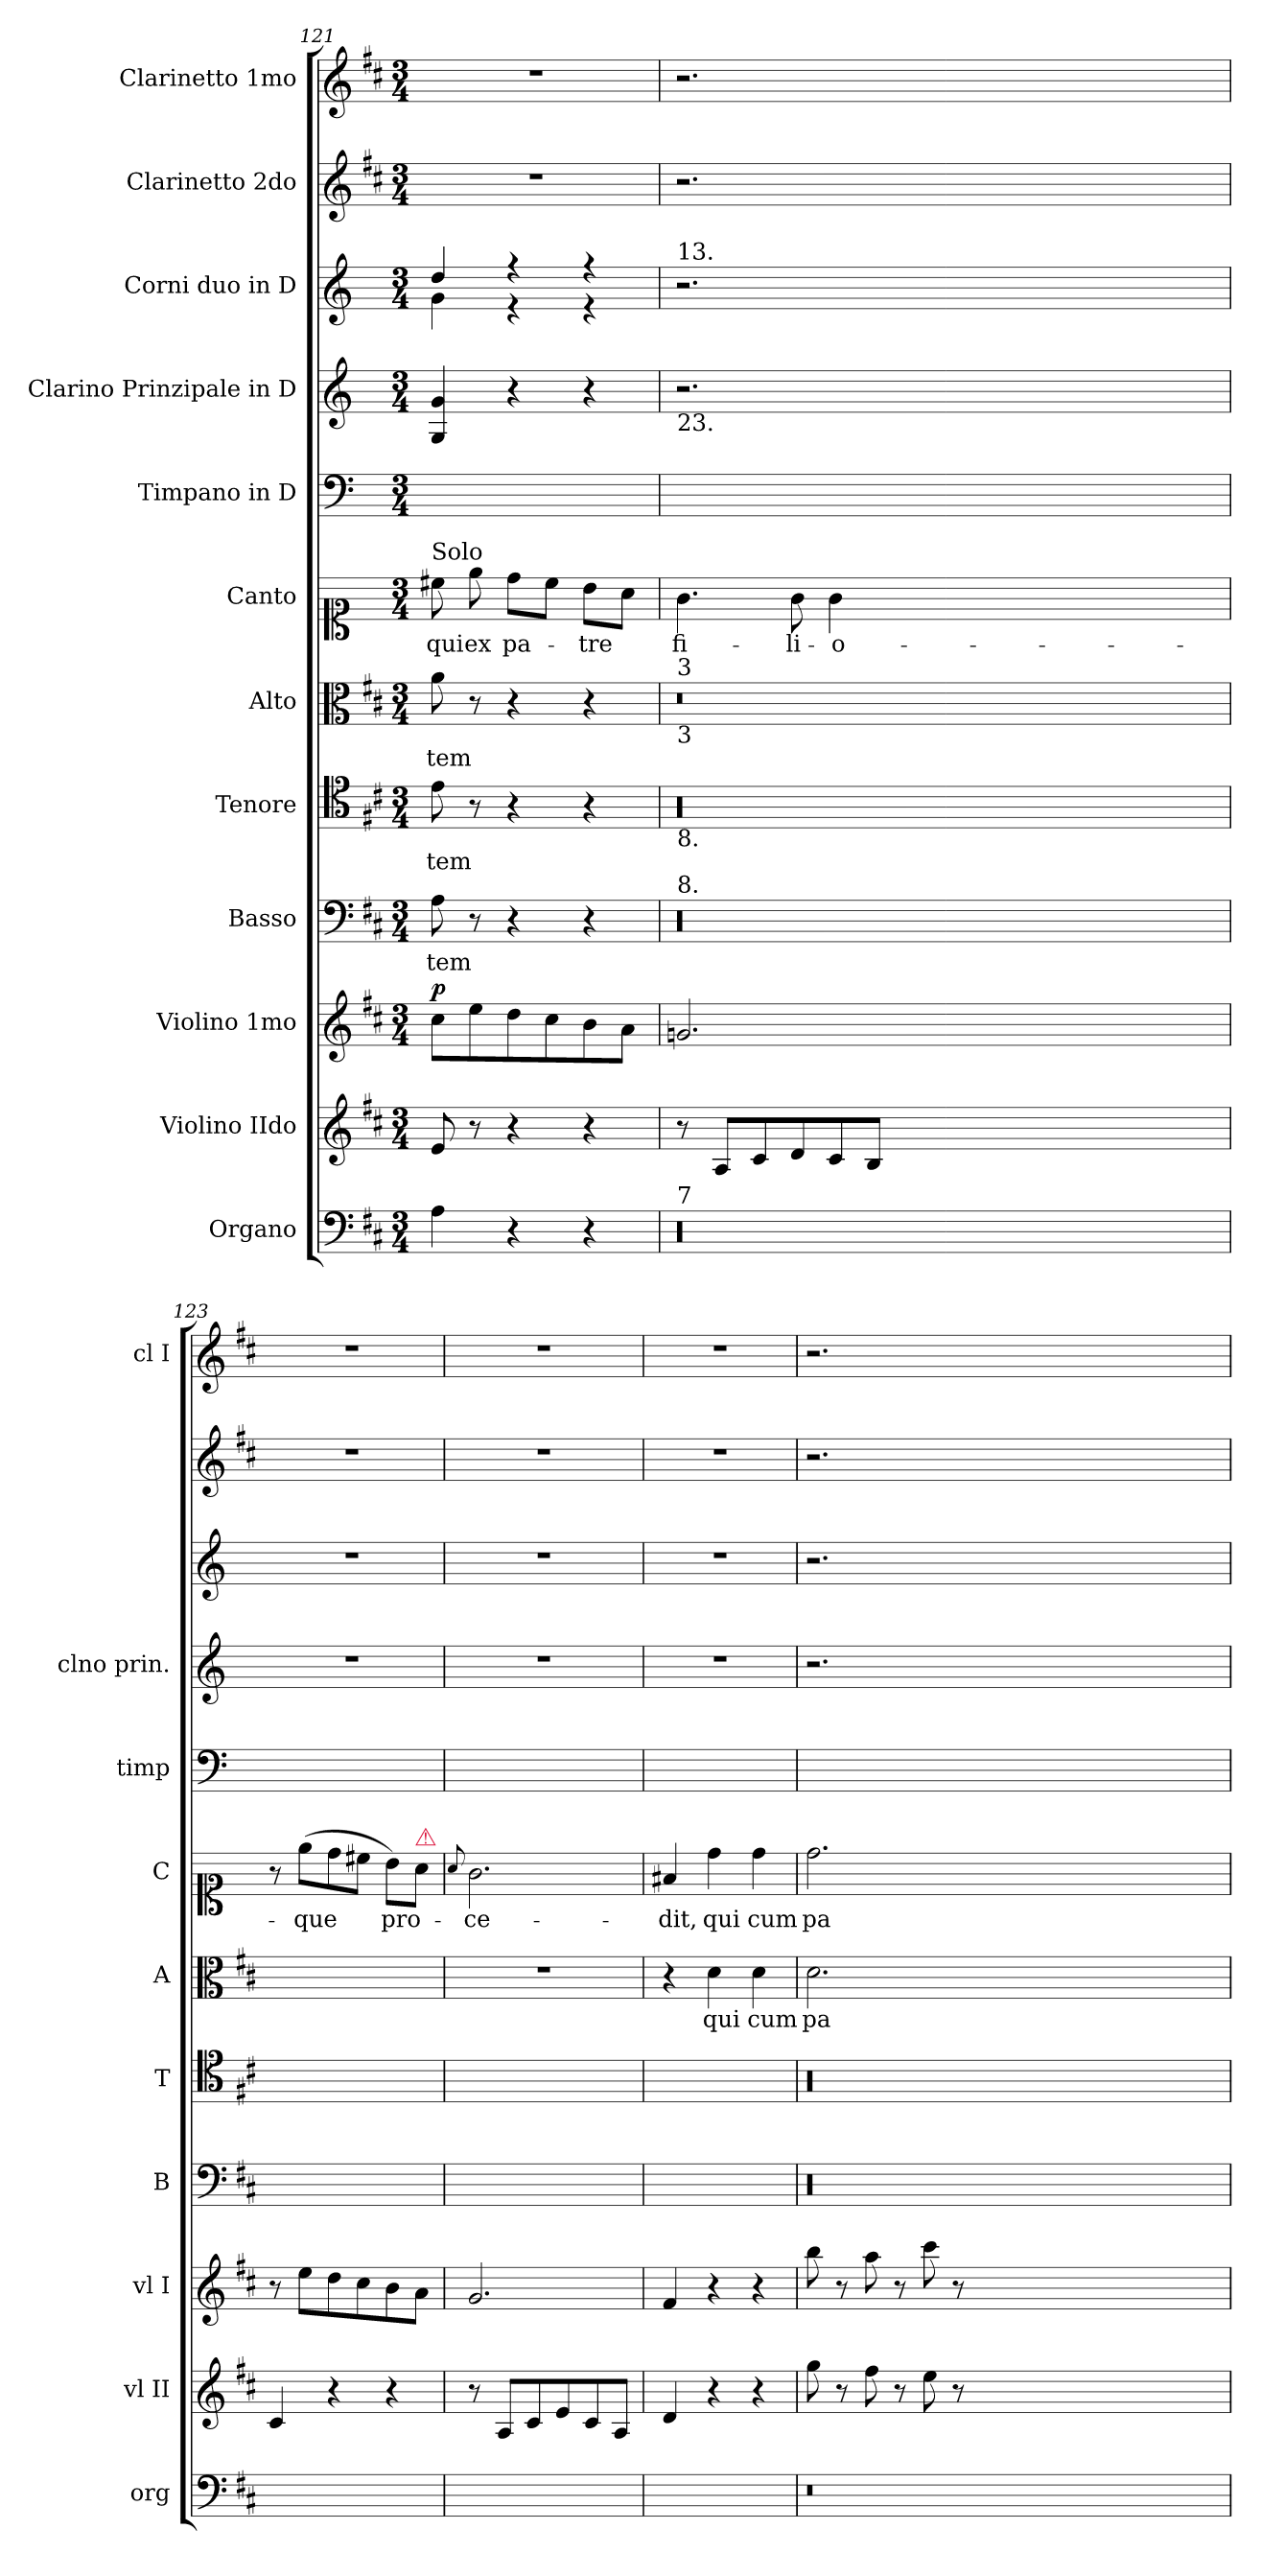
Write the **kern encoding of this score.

**kern	**kern	**kern	**dynam	**kern	**text	**kern	**text	**kern	**text	**kern	**text	**kern	**kern	**kern	**kern	**kern
*part12	*part11	*part10	*part10	*part9	*part9	*part8	*part8	*part7	*part7	*part6	*part6	*part5	*part4	*part3	*part2	*part1
*staff12	*staff11	*staff10	*staff10	*staff9	*staff9	*staff8	*staff8	*staff7	*staff7	*staff6	*staff6	*staff5	*staff4	*staff3	*staff2	*staff1
*I"Organo	*I"Violino IIdo	*I"Violino 1mo	*	*I"Basso	*	*I"Tenore	*	*I"Alto	*	*I"Canto	*	*I"Timpano in D	*I"Clarino Prinzipale in D	*I"Corni duo in D	*I"Clarinetto 2do	*I"Clarinetto 1mo
*I'org	*I'vl II	*I'vl I	*	*I'B	*	*I'T	*	*I'A	*	*I'C	*	*I'timp	*I'clno prin.	*	*	*I'cl I
*clefF4	*clefG2	*clefG2	*	*clefF4	*	*clefC4	*	*clefC3	*	*clefC1	*	*clefF4	*clefG2	*clefG2	*clefG2	*clefG2
*	*	*	*	*	*	*	*	*	*	*	*	*ITrd-1c-2	*ITrd-1c-2	*ITrd6c10	*	*
*k[f#c#]	*k[f#c#]	*k[f#c#]	*	*k[f#c#]	*	*k[f#c#]	*	*k[f#c#]	*	*	*	*k[f#c#]	*k[f#c#]	*k[f#c#]	*k[f#c#]	*k[f#c#]
*M3/4	*M3/4	*M3/4	*	*M3/4	*	*M3/4	*	*M3/4	*	*M3/4	*	*M3/4	*M3/4	*M3/4	*M3/4	*M3/4
=121	=121	=121	=121	=121	=121	=121	=121	=121	=121	=121	=121	=121	=121	=121	=121	=121
*	*	*	*	*	*	*	*	*	*	*	*	*	*	*^	*	*
!	!	!	!	!	!	!	!	!	!	!LO:TX:a:t=Solo	!	!	!	!	!	!	!
!	!	!	!LO:DY:a	!	!	!	!	!	!	!	!	!	!	!	!	!	!
4A\	8e/	8cc#\L	p	8A\	-tem	8e\	-tem	8a\	-tem	8cc#\	qui	2.ryy	4A/ 4a/	4A\	4e/	2.r	2.r
.	8r	8ee\	.	8r	.	8r	.	8r	.	8ee\	ex	.	.	.	.	.	.
4r	4r	8dd\	.	4r	.	4r	.	4r	.	8dd\L	pa-	.	4r	4r	4r	.	.
.	.	8cc#\	.	.	.	.	.	.	.	8cc#\J	.	.	.	.	.	.	.
4r	4r	8b\	.	4r	.	4r	.	4r	.	8b\L	-tre	.	4r	4r	4r	.	.
.	.	8a\J	.	.	.	.	.	.	.	8a\J	.	.	.	.	.	.	.
*	*	*	*	*	*	*	*	*	*	*	*	*	*	*v	*v	*	*
=122	=122	=122	=122	=122	=122	=122	=122	=122	=122	=122	=122	=122	=122	=122	=122	=122
!	!	!	!	!	!	!	!	!	!	!	!	!	!	!LO:TX:a:t=13.	!	!
!	!	!	!	!	!	!	!	!	!	!	!	!	!LO:TX:b:t=23.	!	!	!
!	!	!	!	!	!	!	!	!LO:TX:a:t=3	!	!	!	!	!	!	!	!
!	!	!	!	!	!	!	!	!LO:TX:b:t=3	!	!	!	!	!	!	!	!
!	!	!	!	!	!	!LO:TX:b:t=8.	!	!	!	!	!	!	!	!	!	!
!	!	!	!	!LO:TX:a:t=8.	!	!	!	!	!	!	!	!	!	!	!	!
!LO:TX:a:t=7	!	!	!	!	!	!	!	!	!	!	!	!	!	!	!	!
!LO:N:vis=00	!	!	!	!LO:N:vis=00	!	!LO:N:vis=00	!	!LO:N:vis=0	!	!	!	!	!	!	!	!
0.r	8r	2.gn/	.	0.r	.	0.r	.	1.r	.	4.g\	fi-	2.ryy	2.r	2.r	2.r	2.r
.	8A/L	.	.	.	.	.	.	.	.	.	.	.	.	.	.	.
.	8c#/	.	.	.	.	.	.	.	.	.	.	.	.	.	.	.
.	8d/	.	.	.	.	.	.	.	.	8g\	-li-	.	.	.	.	.
.	8c#/	.	.	.	.	.	.	.	.	4g\	-o-	.	.	.	.	.
.	8B/J	.	.	.	.	.	.	.	.	.	.	.	.	.	.	.
.	0ryy	0ryy	.	.	.	.	.	.	.	0ryy	.	0ryy	0ryy	0ryy	0ryy	0ryy
.	.	.	.	.	.	.	.	1.ryy	.	.	.	.	.	.	.	.
.	4ryy	4ryy	.	.	.	.	.	.	.	4ryy	.	4ryy	4ryy	4ryy	4ryy	4ryy
=123	=123	=123	=123	=123	=123	=123	=123	=123	=123	=123	=123	=123	=123	=123	=123	=123
2.ryy	4c#/	8r	.	2.ryy	.	2.ryy	.	2.ryy	.	8r	.	2.ryy	2.r	2.r	2.r	2.r
.	.	8ee\L	.	.	.	.	.	.	.	(8ee\L	-que	.	.	.	.	.
.	4r	8dd\	.	.	.	.	.	.	.	8dd\	.	.	.	.	.	.
.	.	8cc#\	.	.	.	.	.	.	.	8cc#\J	.	.	.	.	.	.
.	4r	8b\	.	.	.	.	.	.	.	8b\L)	pro-	.	.	.	.	.
!	!	!	!	!	!	!	!	!	!	!LO:TX:a:color=crimson:t=⚠	!	!	!	!	!	!
.	.	8a\J	.	.	.	.	.	.	.	8a\J	.	.	.	.	.	.
=124	=124	=124	=124	=124	=124	=124	=124	=124	=124	=124	=124	=124	=124	=124	=124	=124
.	.	.	.	.	.	.	.	.	.	8qqa/	.	.	.	.	.	.
2.ryy	8r	2.g/	.	2.ryy	.	2.ryy	.	2.r	.	2.g\	-ce-	2.ryy	2.r	2.r	2.r	2.r
.	8A/L	.	.	.	.	.	.	.	.	.	.	.	.	.	.	.
.	8c#/	.	.	.	.	.	.	.	.	.	.	.	.	.	.	.
.	8e/	.	.	.	.	.	.	.	.	.	.	.	.	.	.	.
.	8c#/	.	.	.	.	.	.	.	.	.	.	.	.	.	.	.
.	8A/J	.	.	.	.	.	.	.	.	.	.	.	.	.	.	.
=125	=125	=125	=125	=125	=125	=125	=125	=125	=125	=125	=125	=125	=125	=125	=125	=125
2.ryy	4d/	4f#/	.	2.ryy	.	2.ryy	.	4r	.	4f#/	-dit,	2.ryy	2.r	2.r	2.r	2.r
.	4r	4r	.	.	.	.	.	4d\	qui	4dd\	qui	.	.	.	.	.
.	4r	4r	.	.	.	.	.	4d\	cum	4dd\	cum	.	.	.	.	.
=126	=126	=126	=126	=126	=126	=126	=126	=126	=126	=126	=126	=126	=126	=126	=126	=126
!LO:N:vis=0	!	!	!	!LO:N:vis=00	!	!LO:N:vis=00	!	!	!	!	!	!	!	!	!	!
1.r	8gg\	8bb\	.	0.r	.	0.r	.	2.d\	pa-	2.dd\	pa-	2.ryy	2.r	2.r	2.r	2.r
.	8r	8r	.	.	.	.	.	.	.	.	.	.	.	.	.	.
.	8ff#\	8aa\	.	.	.	.	.	.	.	.	.	.	.	.	.	.
.	8r	8r	.	.	.	.	.	.	.	.	.	.	.	.	.	.
.	8ee\	8ccc#\	.	.	.	.	.	.	.	.	.	.	.	.	.	.
.	8r	8r	.	.	.	.	.	.	.	.	.	.	.	.	.	.
.	0ryy	0ryy	.	.	.	.	.	0ryy	.	0ryy	.	0ryy	0ryy	0ryy	0ryy	0ryy
1.ryy	.	.	.	.	.	.	.	.	.	.	.	.	.	.	.	.
.	4ryy	4ryy	.	.	.	.	.	4ryy	.	4ryy	.	4ryy	4ryy	4ryy	4ryy	4ryy
=	=	=	=	=	=	=	=	=	=	=	=	=	=	=	=	=
*-	*-	*-	*-	*-	*-	*-	*-	*-	*-	*-	*-	*-	*-	*-	*-	*-
